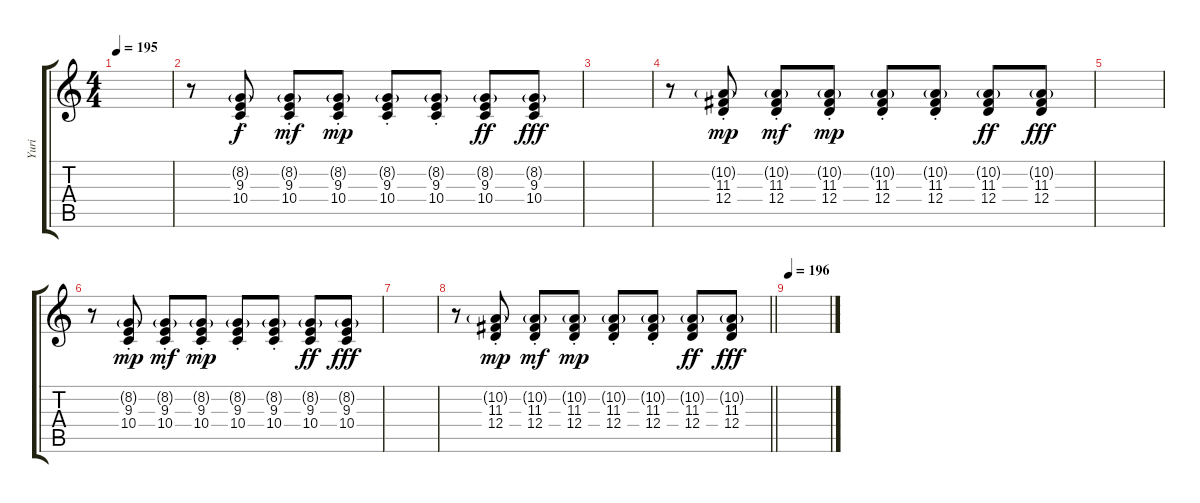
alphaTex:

\track ("Yuri" "Yuri") {instrument tangoaccordion}
\staff {score tabs}
\tuning (E4 B3 G3 D3 A2 E2) {hide}
\ts (4 4)
\tempo 195
\clef g2
\ks c
|
r.8 (8.2{g st} 9.3{st} 10.4{st}).8 (8.2{g st} 9.3{st} 10.4{st}).8{dy mf} (8.2{g st} 9.3{st} 10.4{st}).8{dy mp} (8.2{g st} 9.3{st} 10.4{st}).8 (8.2{g st} 9.3{st} 10.4{st}).8 (8.2{g} 9.3 10.4).8{dy ff} (8.2{g} 9.3 10.4).8{dy fff} |
|
r.8 (10.2{g st} 11.3{st} 12.4{st}).8{dy mp} (10.2{g st} 11.3{st} 12.4{st}).8{dy mf} (10.2{g st} 11.3{st} 12.4{st}).8{dy mp} (10.2{g st} 11.3{st} 12.4{st}).8 (10.2{g st} 11.3{st} 12.4{st}).8 (10.2{g} 11.3 12.4).8{dy ff} (10.2{g} 11.3 12.4).8{dy fff} |
|
r.8 (8.2{g st} 9.3{st} 10.4{st}).8{dy mp} (8.2{g st} 9.3{st} 10.4{st}).8{dy mf} (8.2{g st} 9.3{st} 10.4{st}).8{dy mp} (8.2{g st} 9.3{st} 10.4{st}).8 (8.2{g st} 9.3{st} 10.4{st}).8 (8.2{g} 9.3 10.4).8{dy ff} (8.2{g} 9.3 10.4).8{dy fff} |
|
\barLineRight lightlight
r.8 (10.2{g st} 11.3{st} 12.4{st}).8{dy mp} (10.2{g st} 11.3{st} 12.4{st}).8{dy mf} (10.2{g st} 11.3{st} 12.4{st}).8{dy mp} (10.2{g st} 11.3{st} 12.4{st}).8 (10.2{g st} 11.3{st} 12.4{st}).8 (10.2{g} 11.3 12.4).8{dy ff} (10.2{g} 11.3 12.4).8{dy fff} |
\section ("" "")
\tempo 196
